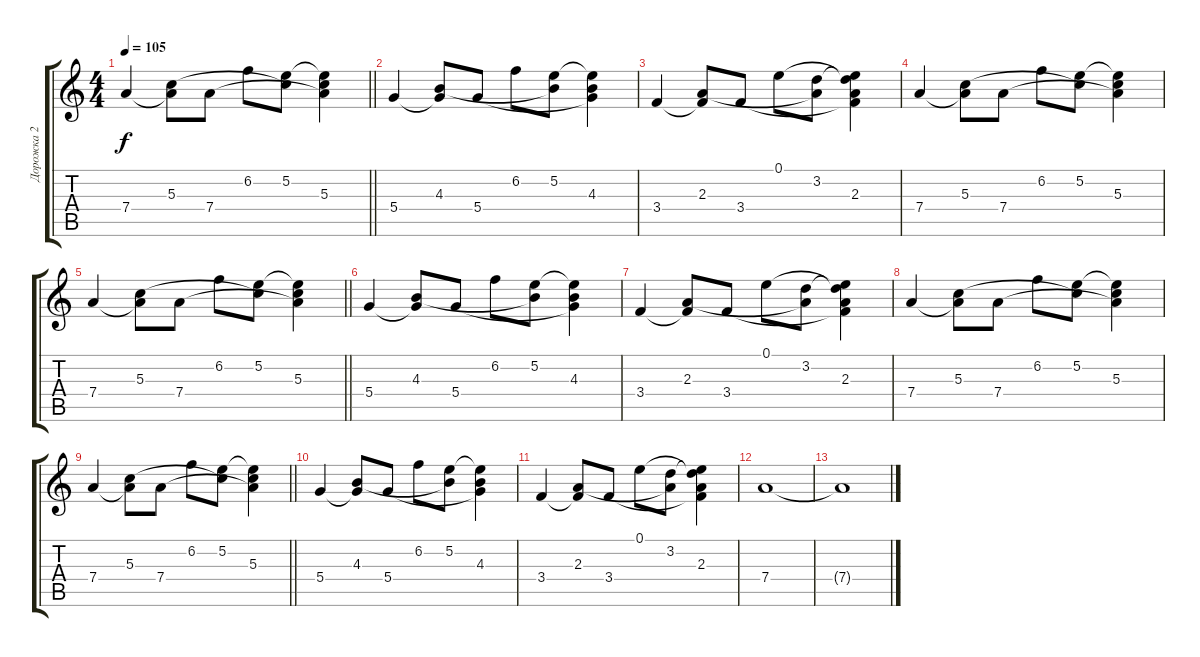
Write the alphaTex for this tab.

\track ("Дорожка 2" "Дорожка 2") {instrument acousticguitarsteel}
\staff {score tabs}
\tuning (E4 B3 G3 D3 A2 E2) {hide}
\ts (4 4)
\tempo 105
\clef g2
\barLineRight lightlight
\ks c
7.4.4{dy f} (5.3 7.4{t}).8 7.4.8 6.2.8 (5.2 5.3{t}).8 (5.2{t} 5.3 7.4{t}).4 |
5.4.4 (4.3 5.4{t}).8 5.4.8 6.2.8 (5.2 4.3{t}).8 (5.2{t} 4.3 5.4{t}).4 |
3.4.4 (2.3 3.4{t}).8 3.4.8 0.1.8 (3.2 2.3{t}).8 (0.1{t} 3.2{t} 2.3 3.4{t}).4 |
7.4.4 (5.3 7.4{t}).8 7.4.8 6.2.8 (5.2 5.3{t}).8 (5.2{t} 5.3 7.4{t}).4 |
\barLineRight lightlight
7.4.4 (5.3 7.4{t}).8 7.4.8 6.2.8 (5.2 5.3{t}).8 (5.2{t} 5.3 7.4{t}).4 |
5.4.4 (4.3 5.4{t}).8 5.4.8 6.2.8 (5.2 4.3{t}).8 (5.2{t} 4.3 5.4{t}).4 |
3.4.4 (2.3 3.4{t}).8 3.4.8 0.1.8 (3.2 2.3{t}).8 (0.1{t} 3.2{t} 2.3 3.4{t}).4 |
7.4.4 (5.3 7.4{t}).8 7.4.8 6.2.8 (5.2 5.3{t}).8 (5.2{t} 5.3 7.4{t}).4 |
\barLineRight lightlight
7.4.4 (5.3 7.4{t}).8 7.4.8 6.2.8 (5.2 5.3{t}).8 (5.2{t} 5.3 7.4{t}).4 |
5.4.4 (4.3 5.4{t}).8 5.4.8 6.2.8 (5.2 4.3{t}).8 (5.2{t} 4.3 5.4{t}).4 |
3.4.4 (2.3 3.4{t}).8 3.4.8 0.1.8 (3.2 2.3{t}).8 (0.1{t} 3.2{t} 2.3 3.4{t}).4 |
7.4.1 |
7.4{t}.1
